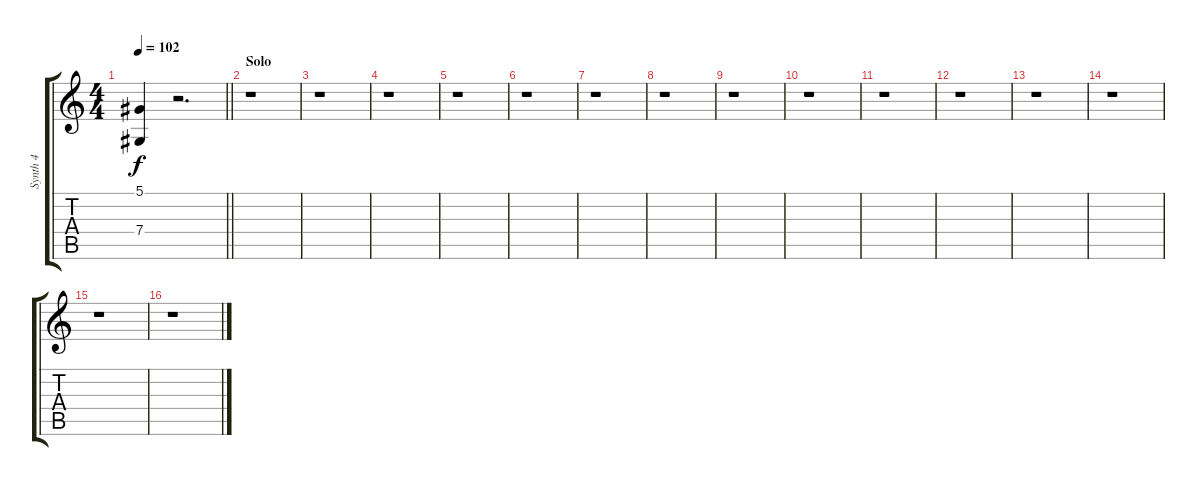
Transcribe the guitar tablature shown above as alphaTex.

\track ("Synth 4" "Synth 4") {instrument synthbrass2}
\staff {score tabs}
\tuning (Eb4 Bb3 Gb3 Db3 Ab2 Eb2) {hide}
\ts (4 4)
\tempo 102
\clef g2
\barLineRight lightlight
\ks c
(5.1{t} 7.4{t}).4{dy f} r.2{d} |
\section ("" "Solo")
r.1 |
r.1 |
r.1 |
r.1 |
r.1 |
r.1 |
r.1 |
r.1 |
r.1 |
r.1 |
r.1 |
r.1 |
r.1 |
r.1 |
r.1
